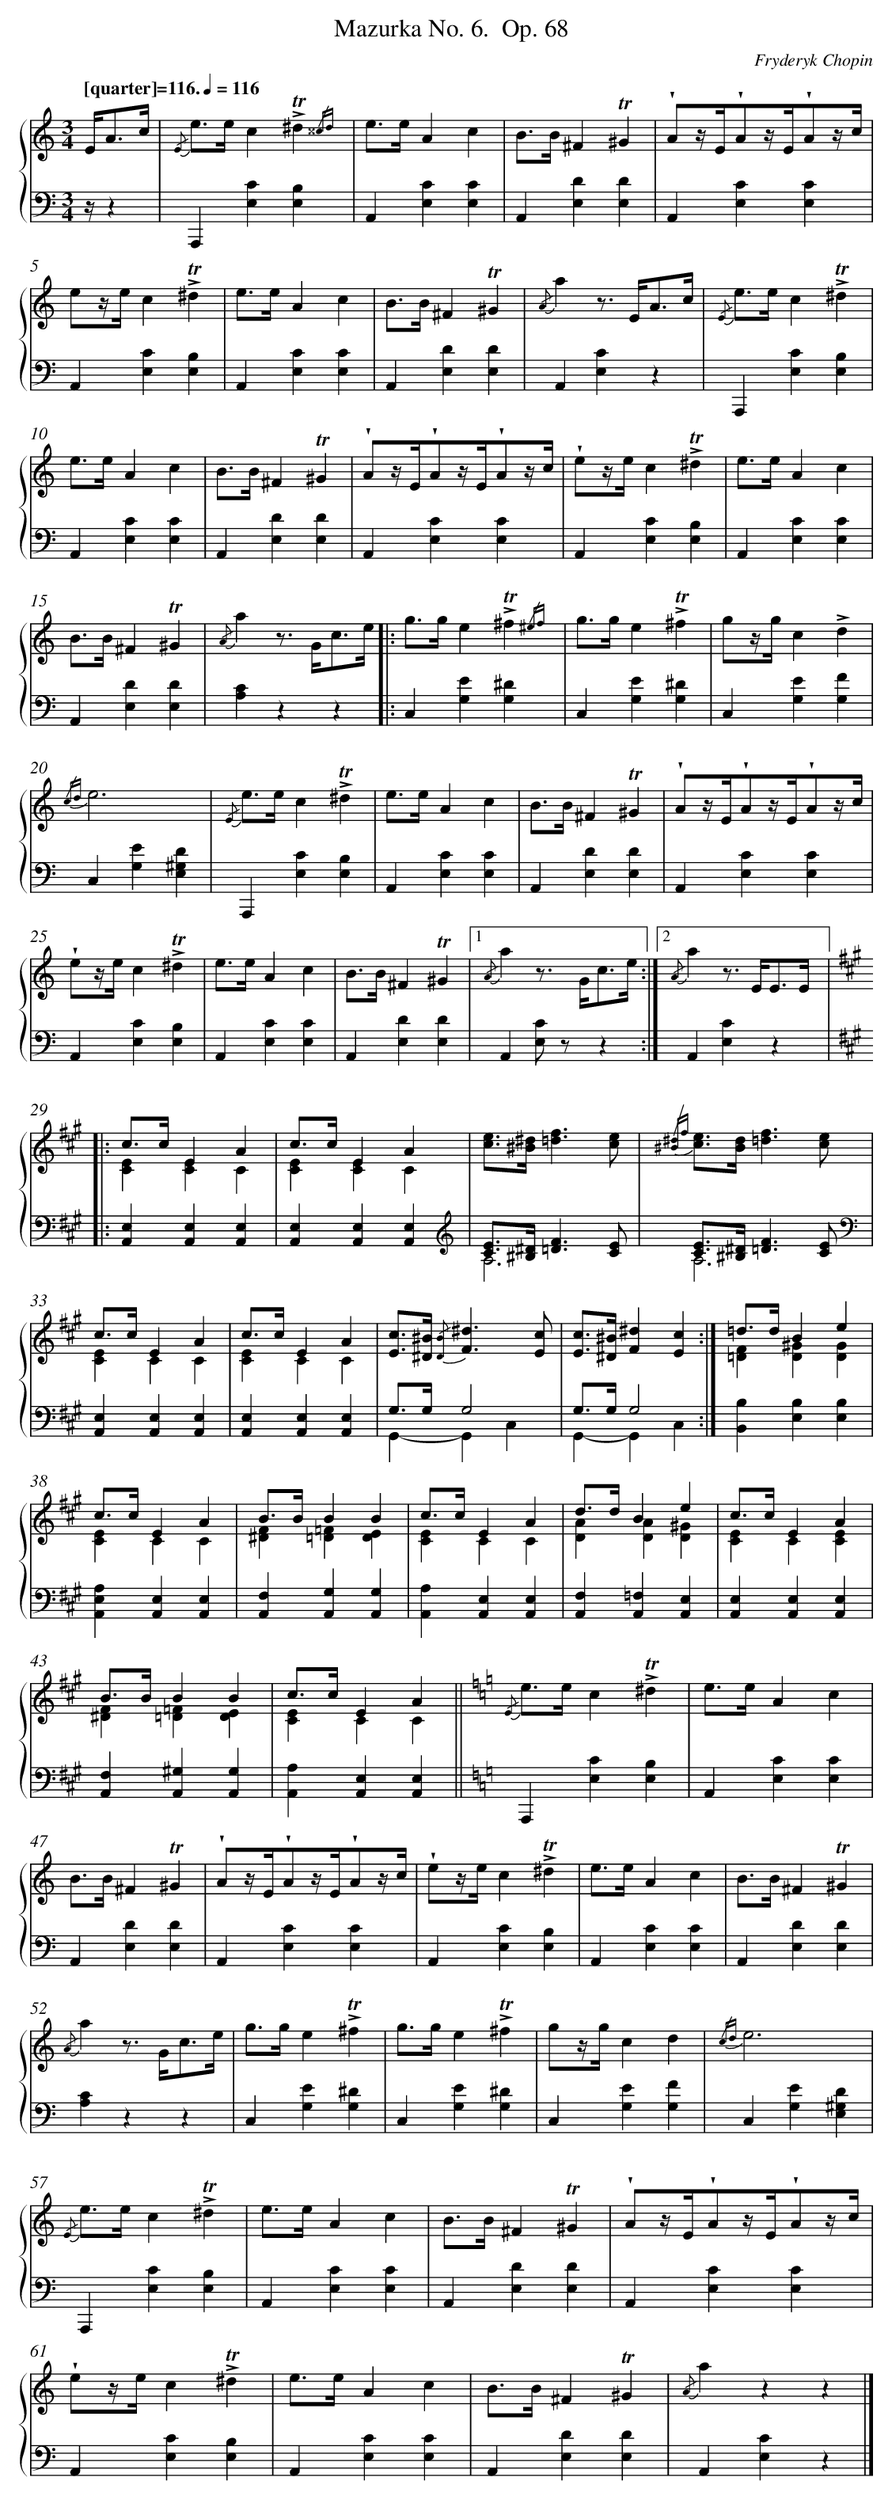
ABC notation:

X:1
T: Mazurka No. 6.	 Op. 68
C: Fryderyk Chopin
L: 1/4
M: 3/4
Q: "[quarter]=116." 1/4=116
%%staves {1 2}
V: 1 clef=treble
V: 2 clef=bass
K: C
[V:1] E/<A/c// [I:setbarnb 1]|
[V:2] z//z |
[V:1] {/E} e/>e/c!accent!!trill!^d{/^^cd} |
[V:2] A,,,[CE,][B,E,] |
[V:1] e/>e/Ac |
[V:2] A,,[CE,][CE,] |
[V:1] B/>B/^F!trill!^G |
[V:2] A,,[DE,][DE,] |
[V:1] !wedge!A/z//E//!wedge!A/z//E//!wedge!A/z//c// |
[V:2] A,,[CE,][CE,] |
[V:1] e/z//e//c!accent!!trill!^d |
[V:2] A,,[CE,][B,E,] |
[V:1] e/>e/Ac |
[V:2] A,,[CE,][CE,] |
[V:1] B/>B/^F!trill!^G |
[V:2] A,,[DE,][DE,] |
[V:1] {/A}az/> E/A3//c// |
[V:2] A,,[CE,]z |
[V:1] {/E} e/>e/c!accent!!trill!^d |
[V:2] A,,,[CE,][B,E,] |
[V:1] e/>e/Ac |
[V:2] A,,[CE,][CE,] |
[V:1] B/>B/^F!trill!^G |
[V:2] A,,[DE,][DE,] |
[V:1] !wedge!A/z//E//!wedge!A/z//E//!wedge!A/z//c// |
[V:2] A,,[CE,][CE,] |
[V:1] !wedge!e/z//e//c!accent!!trill!^d |
[V:2] A,,[CE,][B,E,] |
[V:1] e/>e/Ac |
[V:2] A,,[CE,][CE,] |
[V:1] B/>B/^F!trill!^G |
[V:2] A,,[DE,][DE,] |
[V:1] {/A}az/> G/c3//e// ]|:
[V:2] [CA,]zz ]|:
[V:1] g/>g/e!accent!!trill!^f{/^ef} |
[V:2] C,[EG,][^DG,] |
[V:1] g/>g/e!accent!!trill!^f |
[V:2] C,[EG,][^DG,] |
[V:1] g/z//g//c!accent!d |
[V:2] C,[EG,][FG,] |
[V:1] {/cd}e3 |
[V:2] C,[EG,][D^G,E,] |
[V:1] {/E} e/>e/c!accent!!trill!^d |
[V:2] A,,,[CE,][B,E,] |
[V:1] e/>e/Ac |
[V:2] A,,[CE,][CE,] |
[V:1] B/>B/^F!trill!^G |
[V:2] A,,[DE,][DE,] |
[V:1] !wedge!A/z//E//!wedge!A/z//E//!wedge!A/z//c// |
[V:2] A,,[CE,][CE,] |
[V:1] !wedge!e/z//e//c!accent!!trill!^d |
[V:2] A,,[CE,][B,E,] |
[V:1] e/>e/Ac |
[V:2] A,,[CE,][CE,] |
[V:1] B/>B/^F!trill!^G |[1
[V:2] A,,[DE,][DE,] |
[V:1] {/A}az/> G/c3//e// :|][2
[V:2] A,,[C/E,/] z/z :|]
[V:1] {/A}az/> E/E3//E// ]|:
[V:2] A,,[CE,]z ]|:
[V:1]  [K:A] c/>c/EA & [EC][EC]C |
[V:2]  [K:A] [E,A,,][E,A,,][E,A,,] |
[V:1] c/>c/EA & [EC][EC]C |
[V:2] [E,A,,][E,A,,][E,A,,][K:clef=treble] |
[V:1] [e/c/]>[^d/^B/][f3/=d3/][e/c/] |
[V:2] [E/C/]>[^D/^B,/][F3/=D3/][E/C/] & A,3 |
[V:1] {/[^d^B]f} [e/c/]>[d/B/][f3/=d3/][e/c/] |
[V:2] [E/C/]>[^D/^B,/][F3/=D3/][E/C/][K:clef=bass] & A,3 |
[V:1] c/>c/EA & [EC]CC |
[V:2] [E,A,,][E,A,,][E,A,,] |
[V:1] c/>c/EA & [EC]CC |
[V:2] [E,A,,][E,A,,][E,A,,] |
[V:1] [c/E/]>[^B/^D/] {/[BD]}[^d3/F3/][c/E/] |
[V:2] G,/>G,/G,2 & G,,-G,,C, |
[V:1] [c/E/]>[^B/^D/][^dF][cE] :|]
[V:2] G,/>G,/G,2 & G,,-G,,C, :|]
[V:1] =d/>d/Be & [F=D][^GD][GD] |
[V:2] [B,B,,][B,E,][B,E,] |
[V:1] c/>c/EA & [EC]CC |
[V:2] [A,E,A,,][E,A,,][E,A,,] |
[V:1] B/>B/BB & [F^D][=F=D][ED] |
[V:2] [F,A,,][G,A,,][G,A,,] |
[V:1] c/>c/EA & [EC]CC |
[V:2] [A,A,,][E,A,,][E,A,,] |
[V:1] d/>d/Be & [AD][AD][^GD] |
[V:2] [F,A,,][=F,A,,][E,A,,] |
[V:1] c/>c/EA & [EC]C[EC] |
[V:2] [E,A,,][E,A,,][E,A,,] |
[V:1] B/>B/BB & [F^D][=F=D][ED] |
[V:2] [F,A,,][^G,A,,][G,A,,] |
[V:1] c/>c/EA & [EC]CC ||
[V:2] [A,A,,][E,A,,][E,A,,] ||
[V:1]  [K:C] {/E} e/>e/c!accent!!trill!^d |
[V:2]  [K:C] A,,,[CE,][B,E,] |
[V:1] e/>e/Ac |
[V:2] A,,[CE,][CE,] |
[V:1] B/>B/^F!trill!^G |
[V:2] A,,[DE,][DE,] |
[V:1] !wedge!A/z//E//!wedge!A/z//E//!wedge!A/z//c// |
[V:2] A,,[CE,][CE,] |
[V:1] !wedge!e/z//e//c!accent!!trill!^d |
[V:2] A,,[CE,][B,E,] |
[V:1] e/>e/Ac |
[V:2] A,,[CE,][CE,] |
[V:1] B/>B/^F!trill!^G |
[V:2] A,,[DE,][DE,] |
[V:1] {/A}az/> G/c3//e// |
[V:2] [CA,]zz |
[V:1] g/>g/e!accent!!trill!^f |
[V:2] C,[EG,][^DG,] |
[V:1] g/>g/e!accent!!trill!^f |
[V:2] C,[EG,][^DG,] |
[V:1] g/z//g//cd |
[V:2] C,[EG,][FG,] |
[V:1] {/cd}e3 |
[V:2] C,[EG,][D^G,E,] |
[V:1] {/E} e/>e/c!accent!!trill!^d |
[V:2] A,,,[CE,][B,E,] |
[V:1] e/>e/Ac |
[V:2] A,,[CE,][CE,] |
[V:1] B/>B/^F!trill!^G |
[V:2] A,,[DE,][DE,] |
[V:1] !wedge!A/z//E//!wedge!A/z//E//!wedge!A/z//c// |
[V:2] A,,[CE,][CE,] |
[V:1] !wedge!e/z//e//c!accent!!trill!^d |
[V:2] A,,[CE,][B,E,] |
[V:1] e/>e/Ac |
[V:2] A,,[CE,][CE,] |
[V:1] B/>B/^F!trill!^G |
[V:2] A,,[DE,][DE,] |
[V:1] {/A}azz |]
[V:2] A,,[CE,]z |]
